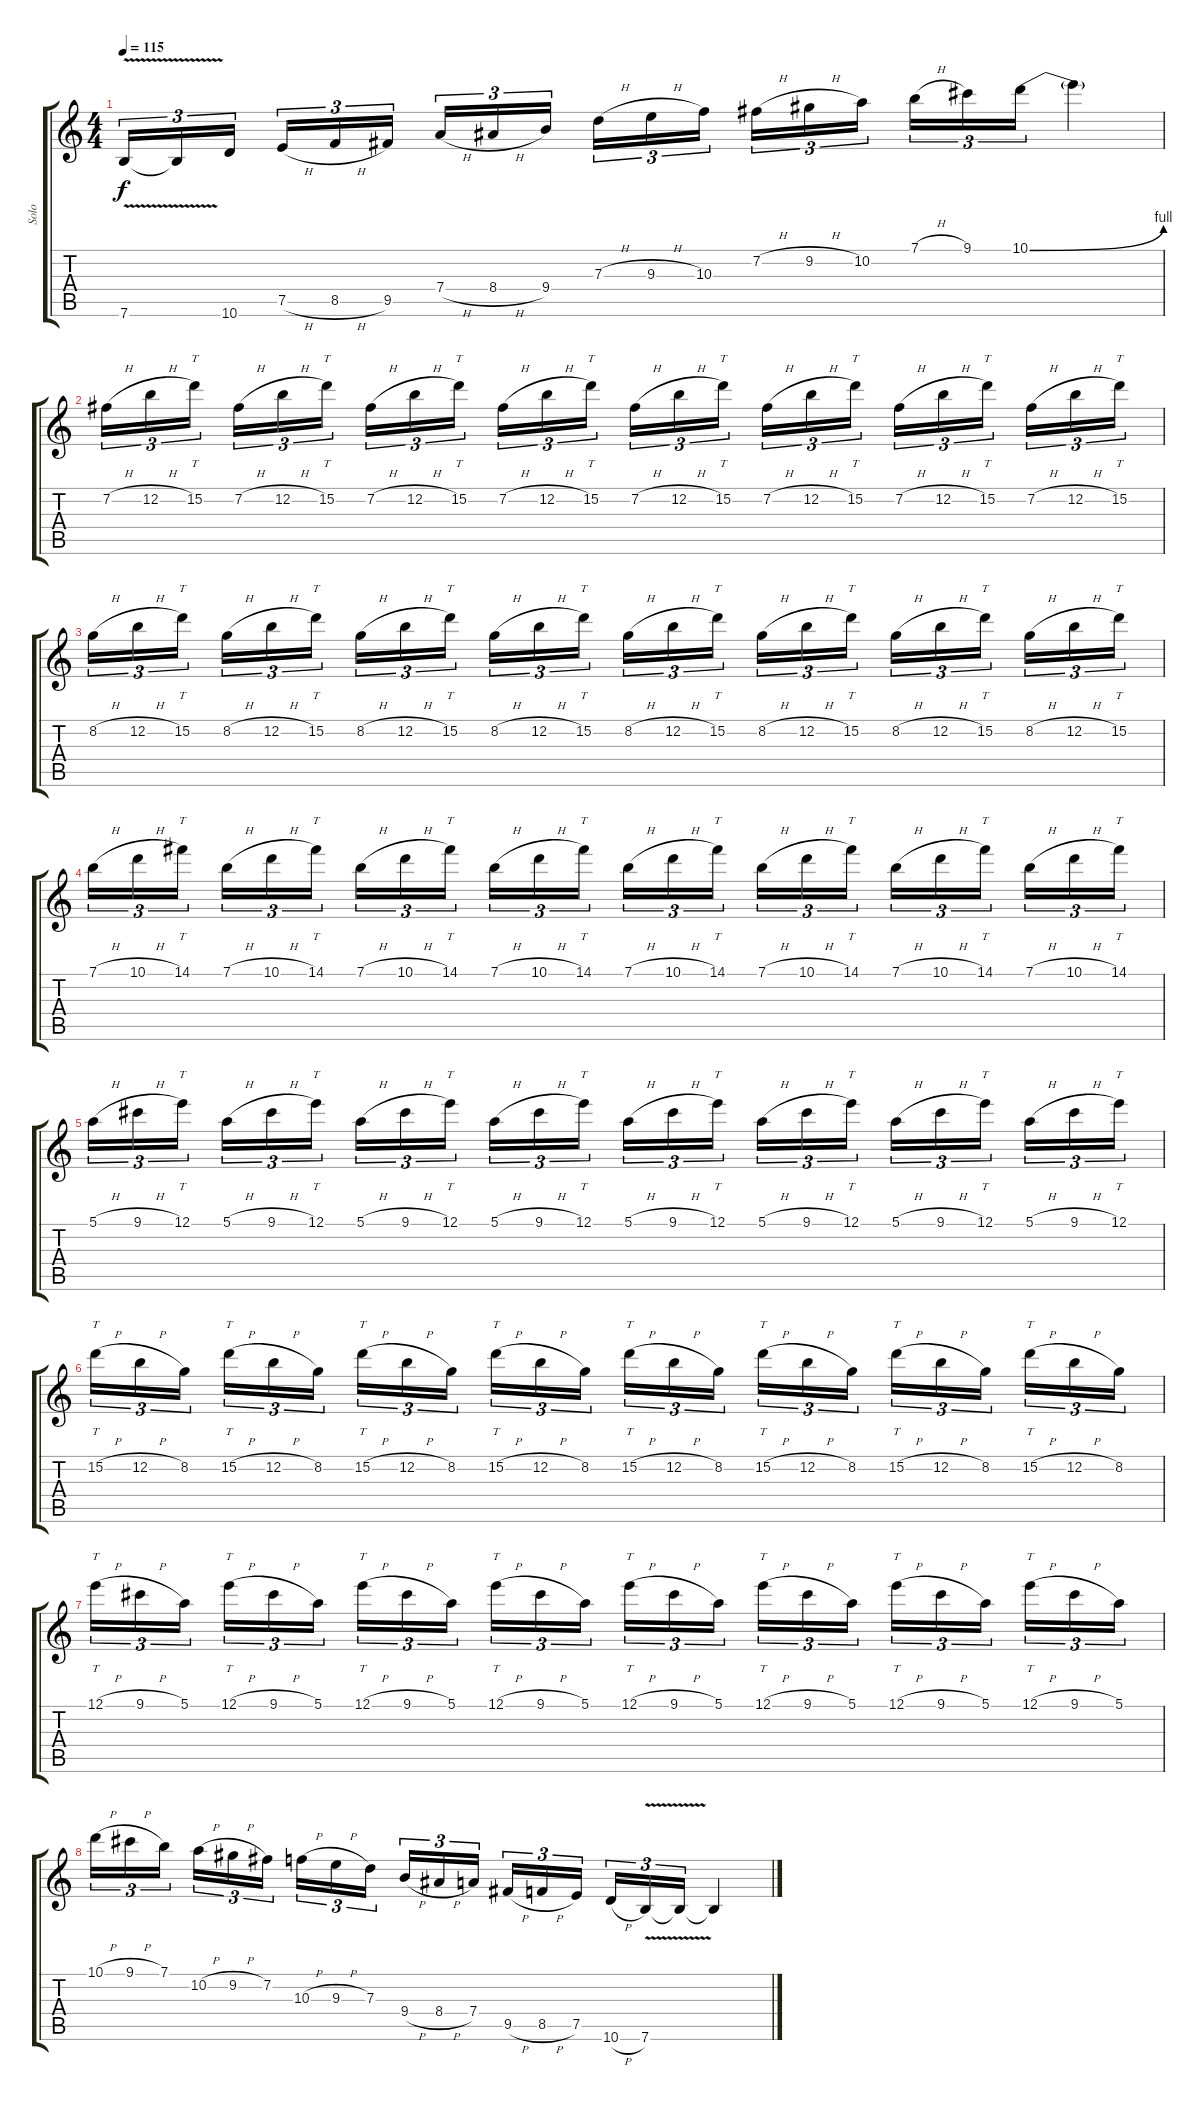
\track ("Solo" "Solo") {instrument distortionguitar}
\staff {score tabs}
\tuning (E4 B3 G3 D3 A2 E2) {hide}
\ts (4 4)
\tempo 115
\clef g2
\ks c
7.6{v}.16{tu (3 2) dy f} 7.6{t}.16{tu (3 2)} 10.6.16{tu (3 2)} 7.5{h}.16{tu (3 2)} 8.5{h}.16{tu (3 2)} 9.5.16{tu (3 2)} 7.4{h}.16{tu (3 2)} 8.4{h}.16{tu (3 2)} 9.4.16{tu (3 2)} 7.3{h}.16{tu (3 2)} 9.3{h}.16{tu (3 2)} 10.3.16{tu (3 2)} 7.2{h}.16{tu (3 2)} 9.2{h}.16{tu (3 2)} 10.2.16{tu (3 2)} 7.1{h}.16{tu (3 2)} 9.1.16{tu (3 2)} 10.1{be (bend 0 0 60 4)}.16{tu (3 2)} 10.1{t}.4 |
7.2{h}.16{tu (3 2)} 12.2{h}.16{tu (3 2)} 15.2.16{tt tu (3 2)} 7.2{h}.16{tu (3 2)} 12.2{h}.16{tu (3 2)} 15.2.16{tt tu (3 2)} 7.2{h}.16{tu (3 2)} 12.2{h}.16{tu (3 2)} 15.2.16{tt tu (3 2)} 7.2{h}.16{tu (3 2)} 12.2{h}.16{tu (3 2)} 15.2.16{tt tu (3 2)} 7.2{h}.16{tu (3 2)} 12.2{h}.16{tu (3 2)} 15.2.16{tt tu (3 2)} 7.2{h}.16{tu (3 2)} 12.2{h}.16{tu (3 2)} 15.2.16{tt tu (3 2)} 7.2{h}.16{tu (3 2)} 12.2{h}.16{tu (3 2)} 15.2.16{tt tu (3 2)} 7.2{h}.16{tu (3 2)} 12.2{h}.16{tu (3 2)} 15.2.16{tt tu (3 2)} |
8.2{h}.16{tu (3 2)} 12.2{h}.16{tu (3 2)} 15.2.16{tt tu (3 2)} 8.2{h}.16{tu (3 2)} 12.2{h}.16{tu (3 2)} 15.2.16{tt tu (3 2)} 8.2{h}.16{tu (3 2)} 12.2{h}.16{tu (3 2)} 15.2.16{tt tu (3 2)} 8.2{h}.16{tu (3 2)} 12.2{h}.16{tu (3 2)} 15.2.16{tt tu (3 2)} 8.2{h}.16{tu (3 2)} 12.2{h}.16{tu (3 2)} 15.2.16{tt tu (3 2)} 8.2{h}.16{tu (3 2)} 12.2{h}.16{tu (3 2)} 15.2.16{tt tu (3 2)} 8.2{h}.16{tu (3 2)} 12.2{h}.16{tu (3 2)} 15.2.16{tt tu (3 2)} 8.2{h}.16{tu (3 2)} 12.2{h}.16{tu (3 2)} 15.2.16{tt tu (3 2)} |
7.1{h}.16{tu (3 2)} 10.1{h}.16{tu (3 2)} 14.1.16{tt tu (3 2)} 7.1{h}.16{tu (3 2)} 10.1{h}.16{tu (3 2)} 14.1.16{tt tu (3 2)} 7.1{h}.16{tu (3 2)} 10.1{h}.16{tu (3 2)} 14.1.16{tt tu (3 2)} 7.1{h}.16{tu (3 2)} 10.1{h}.16{tu (3 2)} 14.1.16{tt tu (3 2)} 7.1{h}.16{tu (3 2)} 10.1{h}.16{tu (3 2)} 14.1.16{tt tu (3 2)} 7.1{h}.16{tu (3 2)} 10.1{h}.16{tu (3 2)} 14.1.16{tt tu (3 2)} 7.1{h}.16{tu (3 2)} 10.1{h}.16{tu (3 2)} 14.1.16{tt tu (3 2)} 7.1{h}.16{tu (3 2)} 10.1{h}.16{tu (3 2)} 14.1.16{tt tu (3 2)} |
5.1{h}.16{tu (3 2)} 9.1{h}.16{tu (3 2)} 12.1.16{tt tu (3 2)} 5.1{h}.16{tu (3 2)} 9.1{h}.16{tu (3 2)} 12.1.16{tt tu (3 2)} 5.1{h}.16{tu (3 2)} 9.1{h}.16{tu (3 2)} 12.1.16{tt tu (3 2)} 5.1{h}.16{tu (3 2)} 9.1{h}.16{tu (3 2)} 12.1.16{tt tu (3 2)} 5.1{h}.16{tu (3 2)} 9.1{h}.16{tu (3 2)} 12.1.16{tt tu (3 2)} 5.1{h}.16{tu (3 2)} 9.1{h}.16{tu (3 2)} 12.1.16{tt tu (3 2)} 5.1{h}.16{tu (3 2)} 9.1{h}.16{tu (3 2)} 12.1.16{tt tu (3 2)} 5.1{h}.16{tu (3 2)} 9.1{h}.16{tu (3 2)} 12.1.16{tt tu (3 2)} |
15.2{h}.16{tt tu (3 2)} 12.2{h}.16{tu (3 2)} 8.2.16{tu (3 2)} 15.2{h}.16{tt tu (3 2)} 12.2{h}.16{tu (3 2)} 8.2.16{tu (3 2)} 15.2{h}.16{tt tu (3 2)} 12.2{h}.16{tu (3 2)} 8.2.16{tu (3 2)} 15.2{h}.16{tt tu (3 2)} 12.2{h}.16{tu (3 2)} 8.2.16{tu (3 2)} 15.2{h}.16{tt tu (3 2)} 12.2{h}.16{tu (3 2)} 8.2.16{tu (3 2)} 15.2{h}.16{tt tu (3 2)} 12.2{h}.16{tu (3 2)} 8.2.16{tu (3 2)} 15.2{h}.16{tt tu (3 2)} 12.2{h}.16{tu (3 2)} 8.2.16{tu (3 2)} 15.2{h}.16{tt tu (3 2)} 12.2{h}.16{tu (3 2)} 8.2.16{tu (3 2)} |
12.1{h}.16{tt tu (3 2)} 9.1{h}.16{tu (3 2)} 5.1.16{tu (3 2)} 12.1{h}.16{tt tu (3 2)} 9.1{h}.16{tu (3 2)} 5.1.16{tu (3 2)} 12.1{h}.16{tt tu (3 2)} 9.1{h}.16{tu (3 2)} 5.1.16{tu (3 2)} 12.1{h}.16{tt tu (3 2)} 9.1{h}.16{tu (3 2)} 5.1.16{tu (3 2)} 12.1{h}.16{tt tu (3 2)} 9.1{h}.16{tu (3 2)} 5.1.16{tu (3 2)} 12.1{h}.16{tt tu (3 2)} 9.1{h}.16{tu (3 2)} 5.1.16{tu (3 2)} 12.1{h}.16{tt tu (3 2)} 9.1{h}.16{tu (3 2)} 5.1.16{tu (3 2)} 12.1{h}.16{tt tu (3 2)} 9.1{h}.16{tu (3 2)} 5.1.16{tu (3 2)} |
10.1{h}.16{tu (3 2)} 9.1{h}.16{tu (3 2)} 7.1.16{tu (3 2)} 10.2{h}.16{tu (3 2)} 9.2{h}.16{tu (3 2)} 7.2.16{tu (3 2)} 10.3{h}.16{tu (3 2)} 9.3{h}.16{tu (3 2)} 7.3.16{tu (3 2)} 9.4{h}.16{tu (3 2)} 8.4{h}.16{tu (3 2)} 7.4.16{tu (3 2)} 9.5{h}.16{tu (3 2)} 8.5{h}.16{tu (3 2)} 7.5.16{tu (3 2)} 10.6{h}.16{tu (3 2)} 7.6{v}.16{tu (3 2)} 7.6{t}.16{tu (3 2)} 7.6{t}.4
